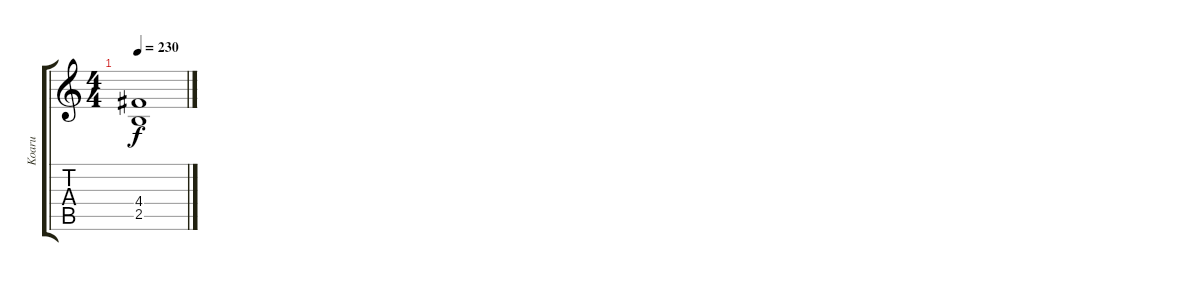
\track ("Koaru" "Koaru") {instrument distortionguitar}
\staff {score tabs}
\tuning (E4 B3 G3 D3 A2 E2) {hide}
\ts (4 4)
\tempo 230
\clef g2
\ks c
(4.4{t} 2.5{t}).1{dy f}
